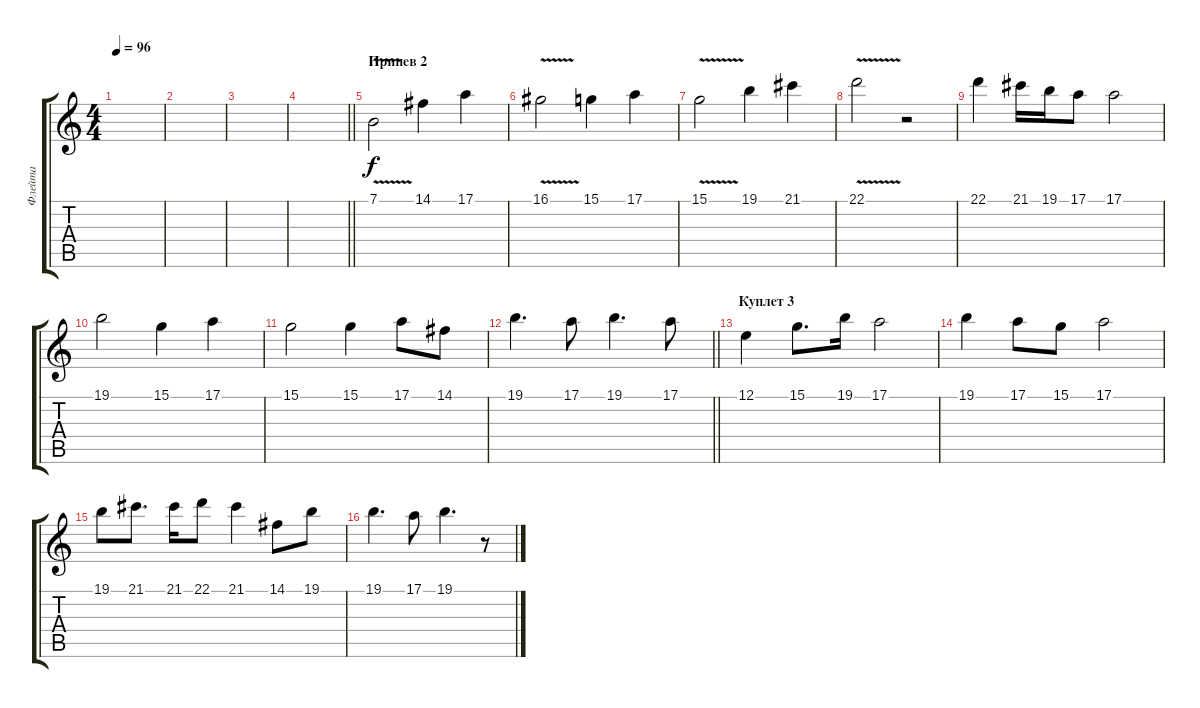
\track ("Флейта" "Флейта") {instrument flute}
\staff {score tabs}
\tuning (E4 B3 G3 D3 A2 E2) {hide}
\ts (4 4)
\tempo 96
\clef g2
\ks c
|
|
|
\barLineRight lightlight
|
\section ("" "Припев 2")
7.1{v}.2 14.1.4 17.1.4 |
16.1{v}.2 15.1.4 17.1.4 |
15.1{v}.2 19.1.4 21.1.4 |
22.1{v}.2 r.2 |
22.1.4 21.1.16 19.1.16 17.1.8 17.1.2 |
19.1.2 15.1.4 17.1.4 |
15.1.2 15.1.4 17.1.8 14.1.8 |
\barLineRight lightlight
19.1.4{d} 17.1.8 19.1.4{d} 17.1.8 |
\section ("" "Куплет 3")
12.1.4 15.1.8{d} 19.1.16 17.1.2 |
19.1.4 17.1.8 15.1.8 17.1.2 |
19.1.8 21.1.8{d} 21.1.16 22.1.8 21.1.4 14.1.8 19.1.8 |
19.1.4{d} 17.1.8 19.1.4{d} r.8
